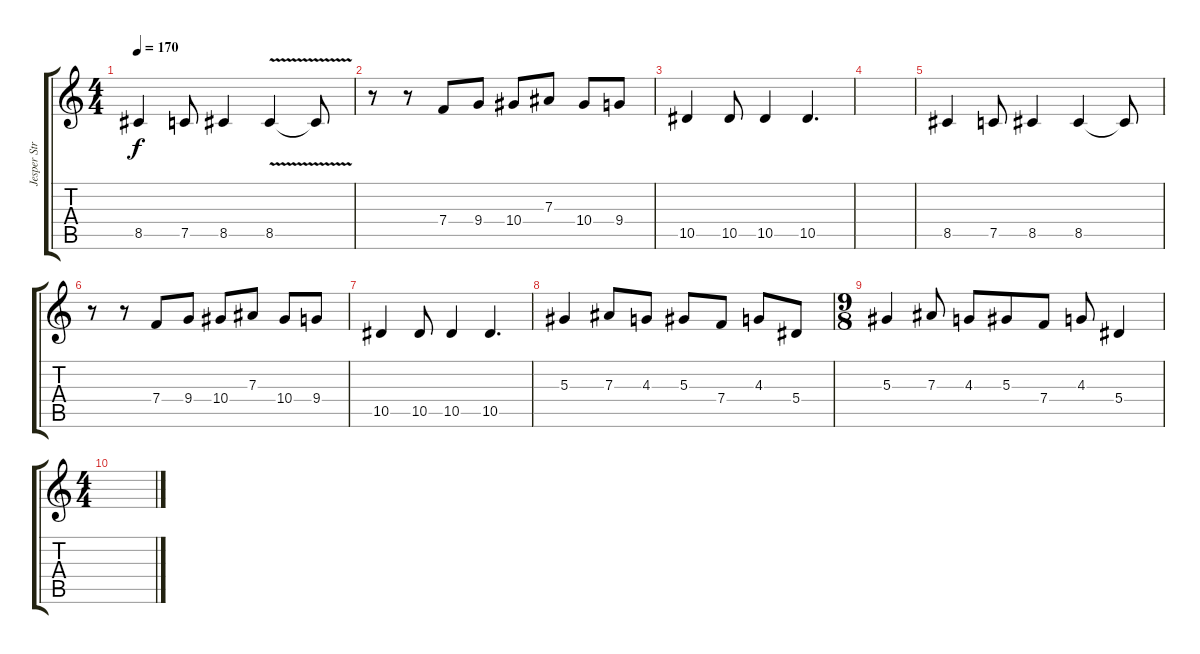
\track ("Jesper Stromblad" "Jesper Str") {instrument distortionguitar}
\staff {score tabs}
\tuning (C4 G3 Eb3 Bb2 F2 C2) {hide}
\ts (4 4)
\tempo 170
\clef g2
\ks c
8.5.4{dy f} 7.5.8 8.5.4 8.5{v}.4 8.5{t}.8 |
r.8 r.8 7.4.8 9.4.8 10.4.8 7.3.8 10.4.8 9.4.8 |
10.5.4 10.5.8 10.5.4 10.5.4{d} |
|
8.5.4 7.5.8 8.5.4 8.5.4 8.5{t}.8 |
r.8 r.8 7.4.8 9.4.8 10.4.8 7.3.8 10.4.8 9.4.8 |
10.5.4 10.5.8 10.5.4 10.5.4{d} |
5.3.4 7.3.8 4.3.8 5.3.8 7.4.8 4.3.8 5.4.8 |
\ts (9 8)
5.3.4 7.3.8 4.3.8 5.3.8 7.4.8 4.3.8 5.4.4 |
\ts (4 4)
